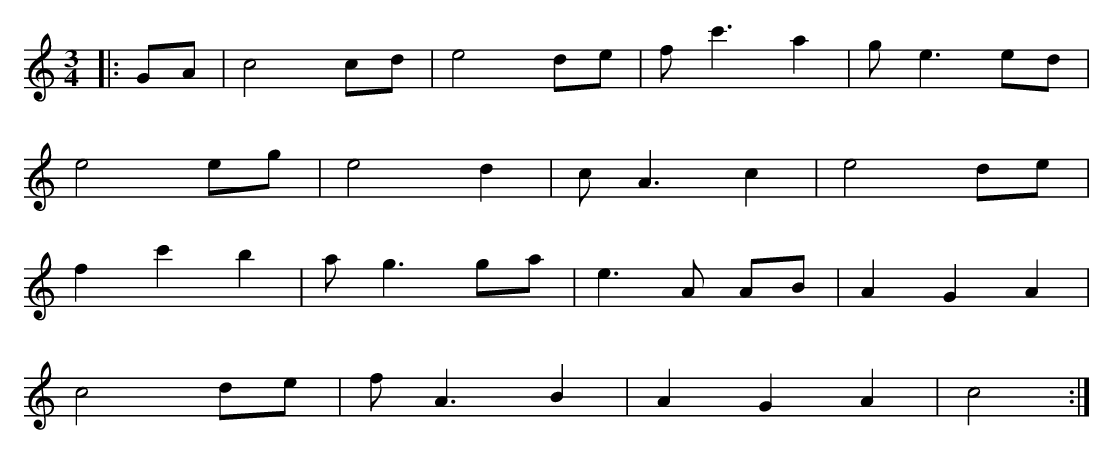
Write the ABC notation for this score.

X:1
M:3/4
K:C
|:GA|c4cd|e4de|fc'3a2|ge3ed|
e4eg|e4d2|cA3c2|e4de|
f2c'2b2|ag3ga|e3A AB|A2G2A2|
c4de|fA3B2|A2G2A2|c4:|
